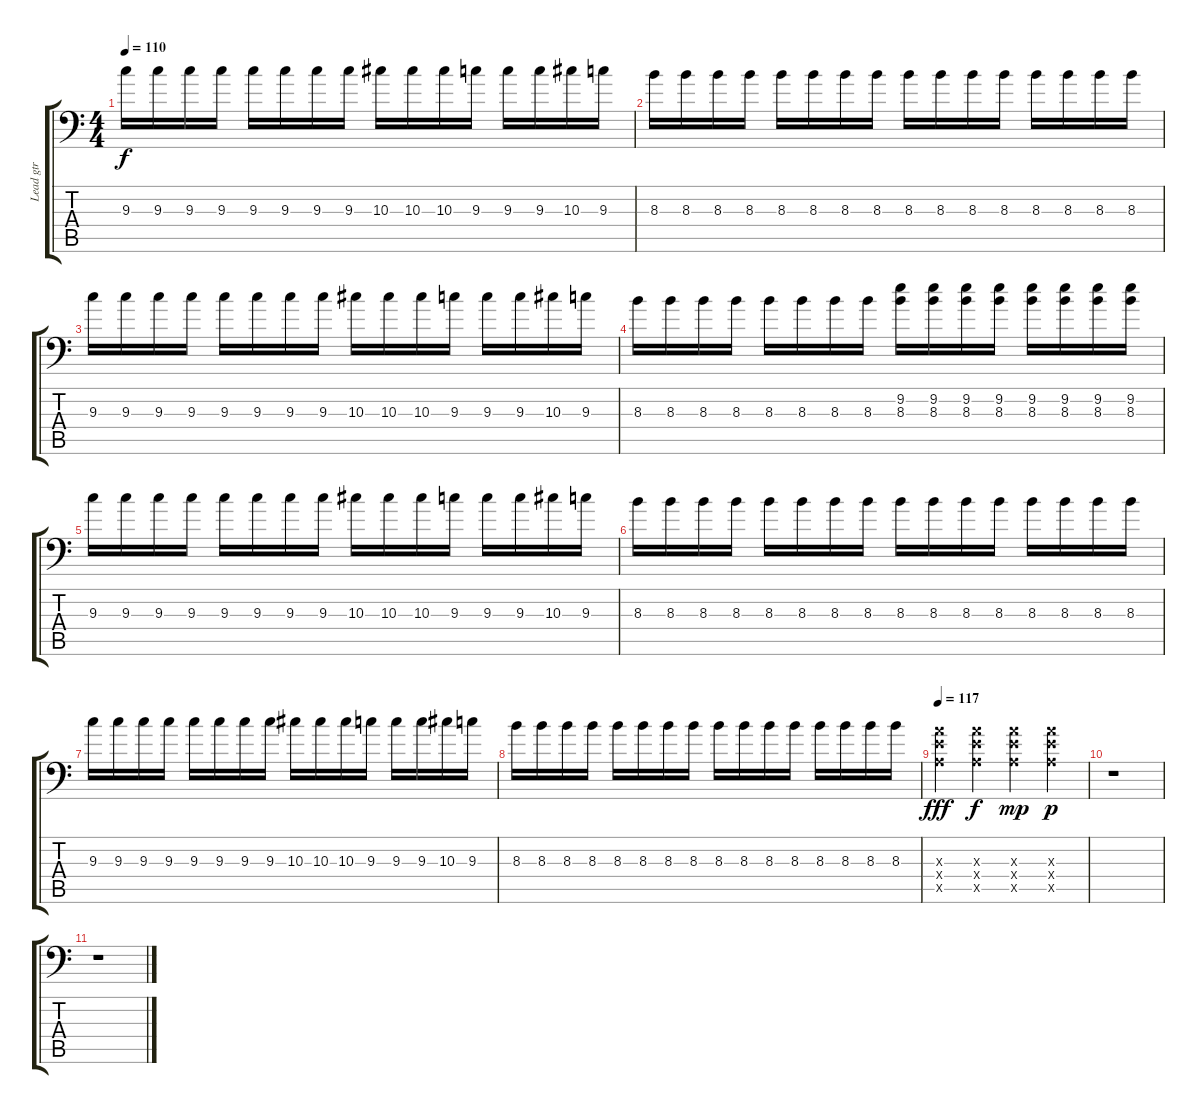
\track ("Lead gtr" "Lead gtr") {instrument distortionguitar}
\staff {score tabs}
\tuning (C4 G3 Eb3 Bb2 F2 Bb1) {hide}
\ts (4 4)
\tempo 110
\clef f4
\ks c
9.3.16{dy f} 9.3.16 9.3.16 9.3.16 9.3.16 9.3.16 9.3.16 9.3.16 10.3.16 10.3.16 10.3.16 9.3.16 9.3.16 9.3.16 10.3.16 9.3.16 |
8.3.16 8.3.16 8.3.16 8.3.16 8.3.16 8.3.16 8.3.16 8.3.16 8.3.16 8.3.16 8.3.16 8.3.16 8.3.16 8.3.16 8.3.16 8.3.16 |
9.3.16 9.3.16 9.3.16 9.3.16 9.3.16 9.3.16 9.3.16 9.3.16 10.3.16 10.3.16 10.3.16 9.3.16 9.3.16 9.3.16 10.3.16 9.3.16 |
8.3.16 8.3.16 8.3.16 8.3.16 8.3.16 8.3.16 8.3.16 8.3.16 (9.2 8.3).16 (9.2 8.3).16 (9.2 8.3).16 (9.2 8.3).16 (9.2 8.3).16 (9.2 8.3).16 (9.2 8.3).16 (9.2 8.3).16 |
9.3.16 9.3.16 9.3.16 9.3.16 9.3.16 9.3.16 9.3.16 9.3.16 10.3.16 10.3.16 10.3.16 9.3.16 9.3.16 9.3.16 10.3.16 9.3.16 |
8.3.16 8.3.16 8.3.16 8.3.16 8.3.16 8.3.16 8.3.16 8.3.16 8.3.16 8.3.16 8.3.16 8.3.16 8.3.16 8.3.16 8.3.16 8.3.16 |
9.3.16 9.3.16 9.3.16 9.3.16 9.3.16 9.3.16 9.3.16 9.3.16 10.3.16 10.3.16 10.3.16 9.3.16 9.3.16 9.3.16 10.3.16 9.3.16 |
8.3.16 8.3.16 8.3.16 8.3.16 8.3.16 8.3.16 8.3.16 8.3.16 8.3.16 8.3.16 8.3.16 8.3.16 8.3.16 8.3.16 8.3.16 8.3.16 |
\tempo 117
(6.3{x} 6.4{x} 4.5{x}).4{dy fff} (6.3{x} 6.4{x} 4.5{x}).4{dy f} (6.3{x} 6.4{x} 4.5{x}).4{dy mp} (6.3{x} 6.4{x} 4.5{x}).4{dy p} |
r.1 |
r.1
